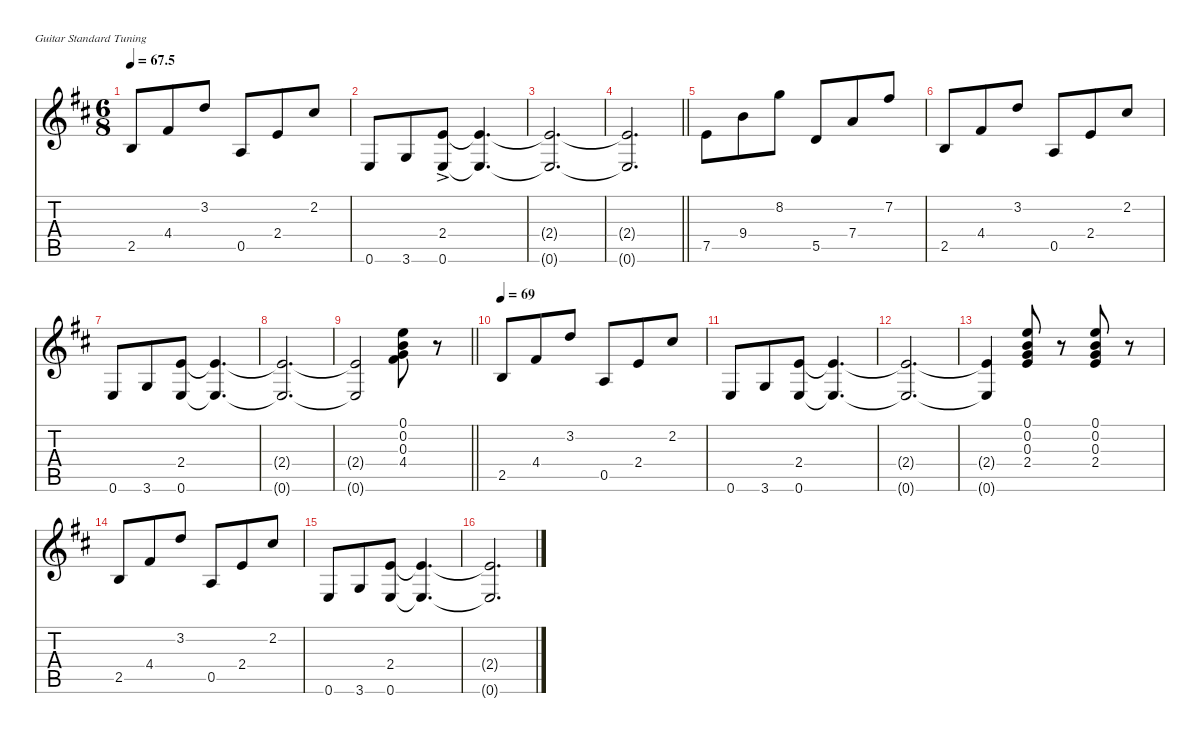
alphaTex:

\defaultSystemsLayout 4
\hideDynamics
\bracketExtendMode nobrackets
\singleTrackTrackNamePolicy hidden
\multiTrackTrackNamePolicy hidden
\firstSystemTrackNameMode fullname
\firstSystemTrackNameOrientation horizontal
\otherSystemsTrackNameOrientation horizontal
\track ("Guitar1" "guitar1") {defaultSystemsLayout 8 instrument electricguitarjazz}
\staff {score tabs}
\tuning (E4 B3 G3 D3 A2 E2)
\ts (6 8)
\tempo
67.5
\accidentals auto
\clef g2
\ottava regular
\simile none
\ks bminor
2.5{acc forcenatural}.8{dy mf beam Up} 4.4{acc #}.8{beam Up} 3.2{acc forcenatural}.8{beam Up} 0.5{acc forcenatural}.8{beam Up} 2.4{acc forcenatural}.8{beam Up} 2.2{acc #}.8{beam Up} |
0.6{acc forcenatural}.8{beam Up} 3.6{acc forcenatural}.8{beam Up} (0.6{acc forcenatural} 2.4{ac acc forcenatural}).8{beam Up} (0.6{t acc forcenatural} 2.4{t acc forcenatural}).4{d beam Up} |
(0.6{t acc forcenatural} 2.4{t acc forcenatural}).2{d beam Up} |
\barLineRight lightlight
(0.6{t acc forcenatural} 2.4{t acc forcenatural}).2{d beam Up} |
7.5{acc forcenatural}.8{beam Down} 9.4{acc forcenatural}.8{beam Down} 8.2{acc forcenatural}.8{beam Down} 5.5{acc forcenatural}.8{beam Up} 7.4{acc forcenatural}.8{beam Up} 7.2{acc #}.8{beam Up} |
2.5{acc forcenatural}.8{beam Up} 4.4{acc #}.8{beam Up} 3.2{acc forcenatural}.8{beam Up} 0.5{acc forcenatural}.8{beam Up} 2.4{acc forcenatural}.8{beam Up} 2.2{acc #}.8{beam Up} |
0.6{acc forcenatural}.8{beam Up} 3.6{acc forcenatural}.8{beam Up} (0.6{acc forcenatural} 2.4{acc forcenatural}).8{beam Up} (0.6{t acc forcenatural} 2.4{t acc forcenatural}).4{d beam Up} |
(0.6{t acc forcenatural} 2.4{t acc forcenatural}).2{d beam Up} |
\barLineRight lightlight
(0.6{t acc forcenatural} 2.4{t acc forcenatural}).2{beam Up} (4.4{acc #} 0.3{acc forcenatural} 0.2{acc forcenatural} 0.1{acc forcenatural}).8{beam Down} r.8{beam Down} |
\tempo 69
2.5{acc forcenatural}.8{beam Up} 4.4{acc #}.8{beam Up} 3.2{acc forcenatural}.8{beam Up} 0.5{acc forcenatural}.8{beam Up} 2.4{acc forcenatural}.8{beam Up} 2.2{acc #}.8{beam Up} |
0.6{acc forcenatural}.8{beam Up} 3.6{acc forcenatural}.8{beam Up} (0.6{acc forcenatural} 2.4{acc forcenatural}).8{beam Up} (0.6{t acc forcenatural} 2.4{t acc forcenatural}).4{d beam Up} |
(0.6{t acc forcenatural} 2.4{t acc forcenatural}).2{d beam Up} |
(0.6{t acc forcenatural} 2.4{t acc forcenatural}).4{beam Up} (2.4{acc forcenatural} 0.3{acc forcenatural} 0.2{acc forcenatural} 0.1{acc forcenatural}).8{beam Up} r.8{beam Up} (2.4{acc forcenatural} 0.3{acc forcenatural} 0.1{acc forcenatural} 0.2{acc forcenatural}).8{beam Up} r.8{beam Up} |
2.5{acc forcenatural}.8{beam Up} 4.4{acc #}.8{beam Up} 3.2{acc forcenatural}.8{beam Up} 0.5{acc forcenatural}.8{beam Up} 2.4{acc forcenatural}.8{beam Up} 2.2{acc #}.8{beam Up} |
0.6{acc forcenatural}.8{beam Up} 3.6{acc forcenatural}.8{beam Up} (0.6{acc forcenatural} 2.4{acc forcenatural}).8{beam Up} (0.6{t acc forcenatural} 2.4{t acc forcenatural}).4{d beam Up} |
(0.6{t acc forcenatural} 2.4{t acc forcenatural}).2{d beam Up}
